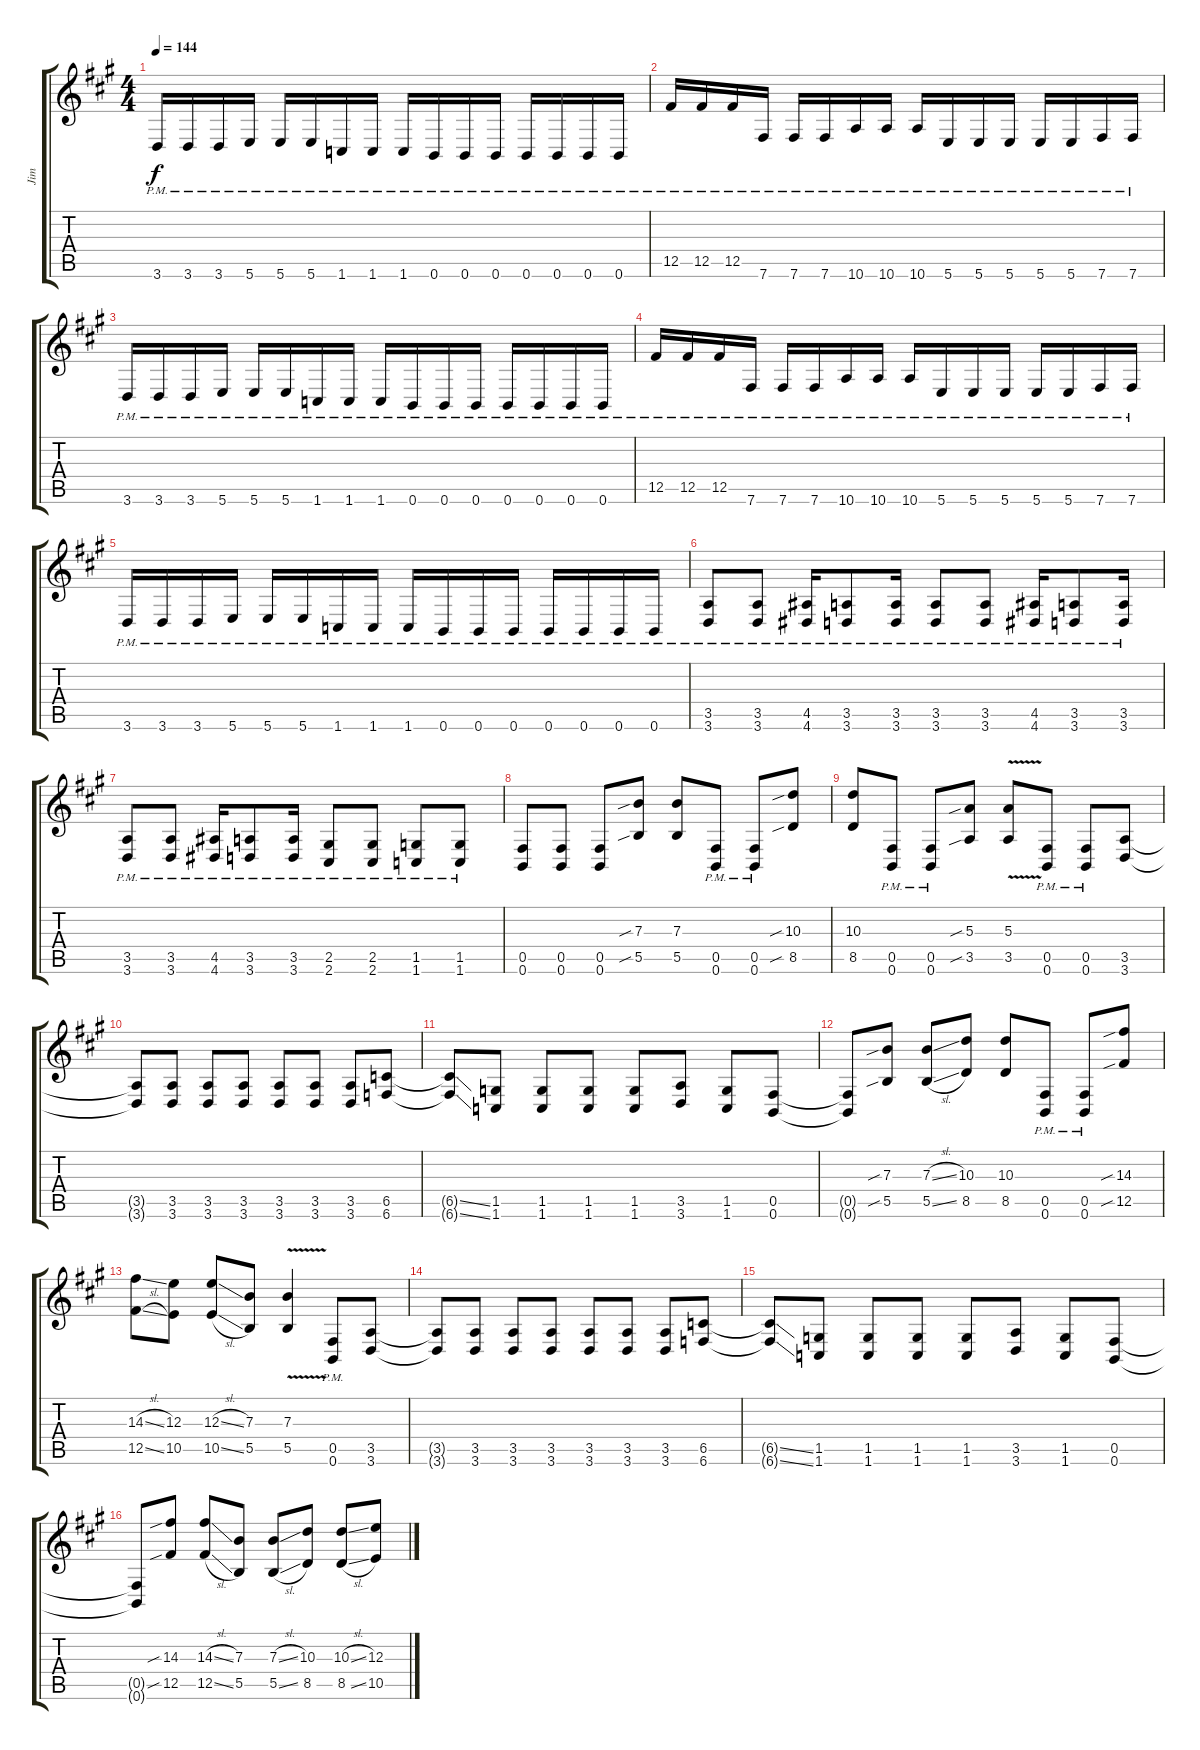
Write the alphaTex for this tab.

\track ("Jim" "Jim") {instrument distortionguitar}
\staff {score tabs}
\tuning (Db4 Ab3 E3 B2 Gb2 B1) {hide}
\ts (4 4)
\tempo 144
\clef g2
\ks a
3.6{pm}.16{dy f} 3.6{pm}.16 3.6{pm}.16 5.6{pm}.16 5.6{pm}.16 5.6{pm}.16 1.6{pm}.16 1.6{pm}.16 1.6{pm}.16 0.6{pm}.16 0.6{pm}.16 0.6{pm}.16 0.6{pm}.16 0.6{pm}.16 0.6{pm}.16 0.6{pm}.16 |
12.5{pm}.16 12.5{pm}.16 12.5{pm}.16 7.6{pm}.16 7.6{pm}.16 7.6{pm}.16 10.6{pm}.16 10.6{pm}.16 10.6{pm}.16 5.6{pm}.16 5.6{pm}.16 5.6{pm}.16 5.6{pm}.16 5.6{pm}.16 7.6{pm}.16 7.6{pm}.16 |
3.6{pm}.16 3.6{pm}.16 3.6{pm}.16 5.6{pm}.16 5.6{pm}.16 5.6{pm}.16 1.6{pm}.16 1.6{pm}.16 1.6{pm}.16 0.6{pm}.16 0.6{pm}.16 0.6{pm}.16 0.6{pm}.16 0.6{pm}.16 0.6{pm}.16 0.6{pm}.16 |
12.5{pm}.16 12.5{pm}.16 12.5{pm}.16 7.6{pm}.16 7.6{pm}.16 7.6{pm}.16 10.6{pm}.16 10.6{pm}.16 10.6{pm}.16 5.6{pm}.16 5.6{pm}.16 5.6{pm}.16 5.6{pm}.16 5.6{pm}.16 7.6{pm}.16 7.6{pm}.16 |
3.6{pm}.16 3.6{pm}.16 3.6{pm}.16 5.6{pm}.16 5.6{pm}.16 5.6{pm}.16 1.6{pm}.16 1.6{pm}.16 1.6{pm}.16 0.6{pm}.16 0.6{pm}.16 0.6{pm}.16 0.6{pm}.16 0.6{pm}.16 0.6{pm}.16 0.6{pm}.16 |
(3.5{pm} 3.6{pm}).8 (3.5{pm} 3.6{pm}).8 (4.5{pm} 4.6{pm}).16 (3.5{pm} 3.6{pm}).8 (3.5{pm} 3.6{pm}).16 (3.5{pm} 3.6{pm}).8 (3.5{pm} 3.6{pm}).8 (4.5{pm} 4.6{pm}).16 (3.5{pm} 3.6{pm}).8 (3.5{pm} 3.6{pm}).16 |
(3.5{pm} 3.6{pm}).8 (3.5{pm} 3.6{pm}).8 (4.5{pm} 4.6{pm}).16 (3.5{pm} 3.6{pm}).8 (3.5{pm} 3.6{pm}).16 (2.5{pm} 2.6{pm}).8 (2.5{pm} 2.6{pm}).8 (1.5{pm} 1.6{pm}).8 (1.5{pm} 1.6{pm}).8 |
(0.5 0.6).8 (0.5 0.6).8 (0.5 0.6).8 (7.3{sib} 5.5{sib}).8 (7.3 5.5).8 (0.5{pm} 0.6{pm}).8 (0.5{pm} 0.6{pm}).8 (10.3{sib} 8.5{sib}).8 |
(10.3 8.5).8 (0.5{pm} 0.6{pm}).8 (0.5{pm} 0.6{pm}).8 (5.3{sib} 3.5{sib}).8 (5.3{v} 3.5{v}).8 (0.5{pm} 0.6{pm}).8 (0.5{pm} 0.6{pm}).8 (3.5 3.6).8 |
(3.5{t} 3.6{t}).8 (3.5 3.6).8 (3.5 3.6).8 (3.5 3.6).8 (3.5 3.6).8 (3.5 3.6).8 (3.5 3.6).8 (6.5 6.6).8 |
(6.5{ss t} 6.6{ss t}).8 (1.5 1.6).8 (1.5 1.6).8 (1.5 1.6).8 (1.5 1.6).8 (3.5 3.6).8 (1.5 1.6).8 (0.5 0.6).8 |
(0.5{t} 0.6{t}).8 (7.3{sib} 5.5{sib}).8 (7.3{sl} 5.5{sl}).8 (10.3 8.5).8 (10.3 8.5).8 (0.5{pm} 0.6{pm}).8 (0.5{pm} 0.6{pm}).8 (14.3{sib} 12.5{sib}).8 |
(14.3{sl} 12.5{sl}).8 (12.3 10.5).8 (12.3{sl} 10.5{sl}).8 (7.3 5.5).8 (7.3{v} 5.5{v}).4 (0.5{pm} 0.6{pm}).8 (3.5 3.6).8 |
(3.5{t} 3.6{t}).8 (3.5 3.6).8 (3.5 3.6).8 (3.5 3.6).8 (3.5 3.6).8 (3.5 3.6).8 (3.5 3.6).8 (6.5 6.6).8 |
(6.5{ss t} 6.6{ss t}).8 (1.5 1.6).8 (1.5 1.6).8 (1.5 1.6).8 (1.5 1.6).8 (3.5 3.6).8 (1.5 1.6).8 (0.5 0.6).8 |
(0.5{t} 0.6{t}).8 (14.3{sib} 12.5{sib}).8 (14.3{sl} 12.5{sl}).8 (7.3 5.5).8 (7.3{sl} 5.5{sl}).8 (10.3 8.5).8 (10.3{sl} 8.5{sl}).8 (12.3 10.5).8
